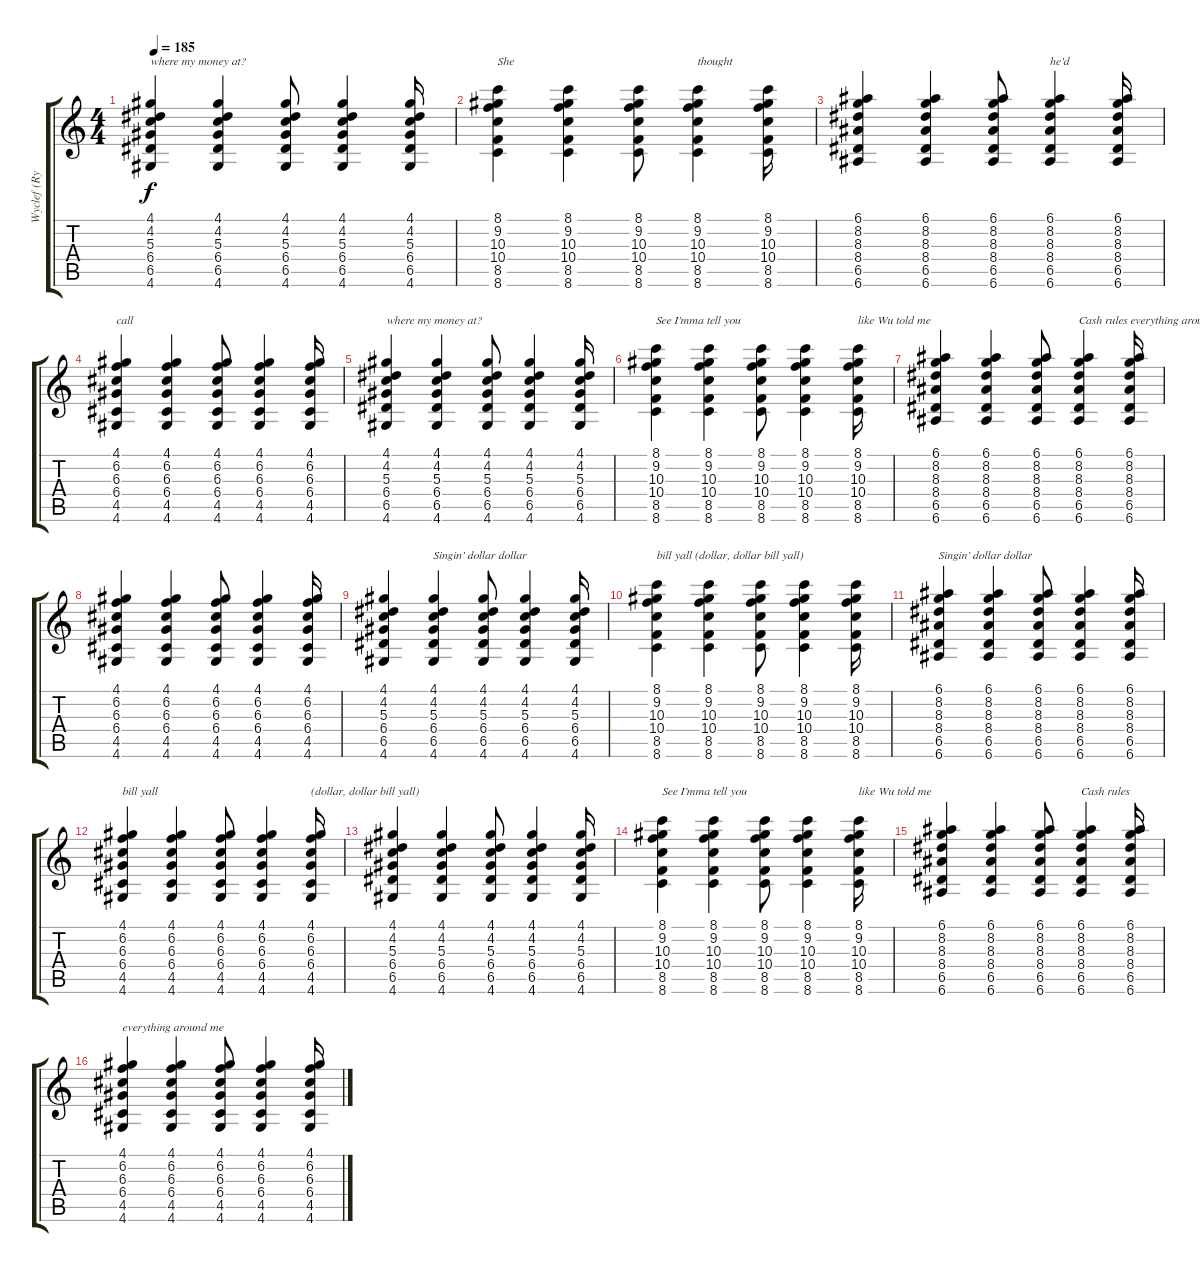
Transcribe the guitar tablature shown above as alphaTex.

\track ("Wyclef (Rythm)" "Wyclef (Ry") {instrument acousticguitarsteel}
\staff {score tabs}
\tuning (E4 B3 G3 D3 A2 E2) {hide}
\ts (4 4)
\tempo 185
\clef g2
\ks c
(4.1 4.2 5.3 6.4 6.5 4.6).4{txt "where my money at?" dy f} (4.1 4.2 5.3 6.4 6.5 4.6).4 (4.1 4.2 5.3 6.4 6.5 4.6).8 (4.1 4.2 5.3 6.4 6.5 4.6).4 (4.1 4.2 5.3 6.4 6.5 4.6).16 |
(8.1 9.2 10.3 10.4 8.5 8.6).4{txt "She"} (8.1 9.2 10.3 10.4 8.5 8.6).4 (8.1 9.2 10.3 10.4 8.5 8.6).8 (8.1 9.2 10.3 10.4 8.5 8.6).4{txt "thought"} (8.1 9.2 10.3 10.4 8.5 8.6).16 |
(6.1 8.2 8.3 8.4 6.5 6.6).4 (6.1 8.2 8.3 8.4 6.5 6.6).4 (6.1 8.2 8.3 8.4 6.5 6.6).8 (6.1 8.2 8.3 8.4 6.5 6.6).4{txt "he’d"} (6.1 8.2 8.3 8.4 6.5 6.6).16 |
(4.1 6.2 6.3 6.4 4.5 4.6).4{txt "call"} (4.1 6.2 6.3 6.4 4.5 4.6).4 (4.1 6.2 6.3 6.4 4.5 4.6).8 (4.1 6.2 6.3 6.4 4.5 4.6).4 (4.1 6.2 6.3 6.4 4.5 4.6).16 |
(4.1 4.2 5.3 6.4 6.5 4.6).4{txt "where my money at?"} (4.1 4.2 5.3 6.4 6.5 4.6).4 (4.1 4.2 5.3 6.4 6.5 4.6).8 (4.1 4.2 5.3 6.4 6.5 4.6).4 (4.1 4.2 5.3 6.4 6.5 4.6).16 |
(8.1 9.2 10.3 10.4 8.5 8.6).4{txt "See I’mma tell you "} (8.1 9.2 10.3 10.4 8.5 8.6).4 (8.1 9.2 10.3 10.4 8.5 8.6).8 (8.1 9.2 10.3 10.4 8.5 8.6).4 (8.1 9.2 10.3 10.4 8.5 8.6).16{txt "like Wu told me"} |
(6.1 8.2 8.3 8.4 6.5 6.6).4 (6.1 8.2 8.3 8.4 6.5 6.6).4 (6.1 8.2 8.3 8.4 6.5 6.6).8 (6.1 8.2 8.3 8.4 6.5 6.6).4{txt "Cash rules everything around me"} (6.1 8.2 8.3 8.4 6.5 6.6).16 |
(4.1 6.2 6.3 6.4 4.5 4.6).4 (4.1 6.2 6.3 6.4 4.5 4.6).4 (4.1 6.2 6.3 6.4 4.5 4.6).8 (4.1 6.2 6.3 6.4 4.5 4.6).4 (4.1 6.2 6.3 6.4 4.5 4.6).16 |
(4.1 4.2 5.3 6.4 6.5 4.6).4 (4.1 4.2 5.3 6.4 6.5 4.6).4{txt "Singin’ dollar dollar"} (4.1 4.2 5.3 6.4 6.5 4.6).8 (4.1 4.2 5.3 6.4 6.5 4.6).4 (4.1 4.2 5.3 6.4 6.5 4.6).16 |
(8.1 9.2 10.3 10.4 8.5 8.6).4{txt "bill yall (dollar, dollar bill yall)"} (8.1 9.2 10.3 10.4 8.5 8.6).4 (8.1 9.2 10.3 10.4 8.5 8.6).8 (8.1 9.2 10.3 10.4 8.5 8.6).4 (8.1 9.2 10.3 10.4 8.5 8.6).16 |
(6.1 8.2 8.3 8.4 6.5 6.6).4{txt "Singin’ dollar dollar"} (6.1 8.2 8.3 8.4 6.5 6.6).4 (6.1 8.2 8.3 8.4 6.5 6.6).8 (6.1 8.2 8.3 8.4 6.5 6.6).4 (6.1 8.2 8.3 8.4 6.5 6.6).16 |
(4.1 6.2 6.3 6.4 4.5 4.6).4{txt "bill yall"} (4.1 6.2 6.3 6.4 4.5 4.6).4 (4.1 6.2 6.3 6.4 4.5 4.6).8 (4.1 6.2 6.3 6.4 4.5 4.6).4 (4.1 6.2 6.3 6.4 4.5 4.6).16{txt "(dollar, dollar bill yall)"} |
(4.1 4.2 5.3 6.4 6.5 4.6).4 (4.1 4.2 5.3 6.4 6.5 4.6).4 (4.1 4.2 5.3 6.4 6.5 4.6).8 (4.1 4.2 5.3 6.4 6.5 4.6).4 (4.1 4.2 5.3 6.4 6.5 4.6).16 |
(8.1 9.2 10.3 10.4 8.5 8.6).4{txt "See I’mma tell you"} (8.1 9.2 10.3 10.4 8.5 8.6).4 (8.1 9.2 10.3 10.4 8.5 8.6).8 (8.1 9.2 10.3 10.4 8.5 8.6).4 (8.1 9.2 10.3 10.4 8.5 8.6).16{txt "like Wu told me"} |
(6.1 8.2 8.3 8.4 6.5 6.6).4 (6.1 8.2 8.3 8.4 6.5 6.6).4 (6.1 8.2 8.3 8.4 6.5 6.6).8 (6.1 8.2 8.3 8.4 6.5 6.6).4{txt "Cash rules"} (6.1 8.2 8.3 8.4 6.5 6.6).16 |
(4.1 6.2 6.3 6.4 4.5 4.6).4{txt "everything around me"} (4.1 6.2 6.3 6.4 4.5 4.6).4 (4.1 6.2 6.3 6.4 4.5 4.6).8 (4.1 6.2 6.3 6.4 4.5 4.6).4 (4.1 6.2 6.3 6.4 4.5 4.6).16
